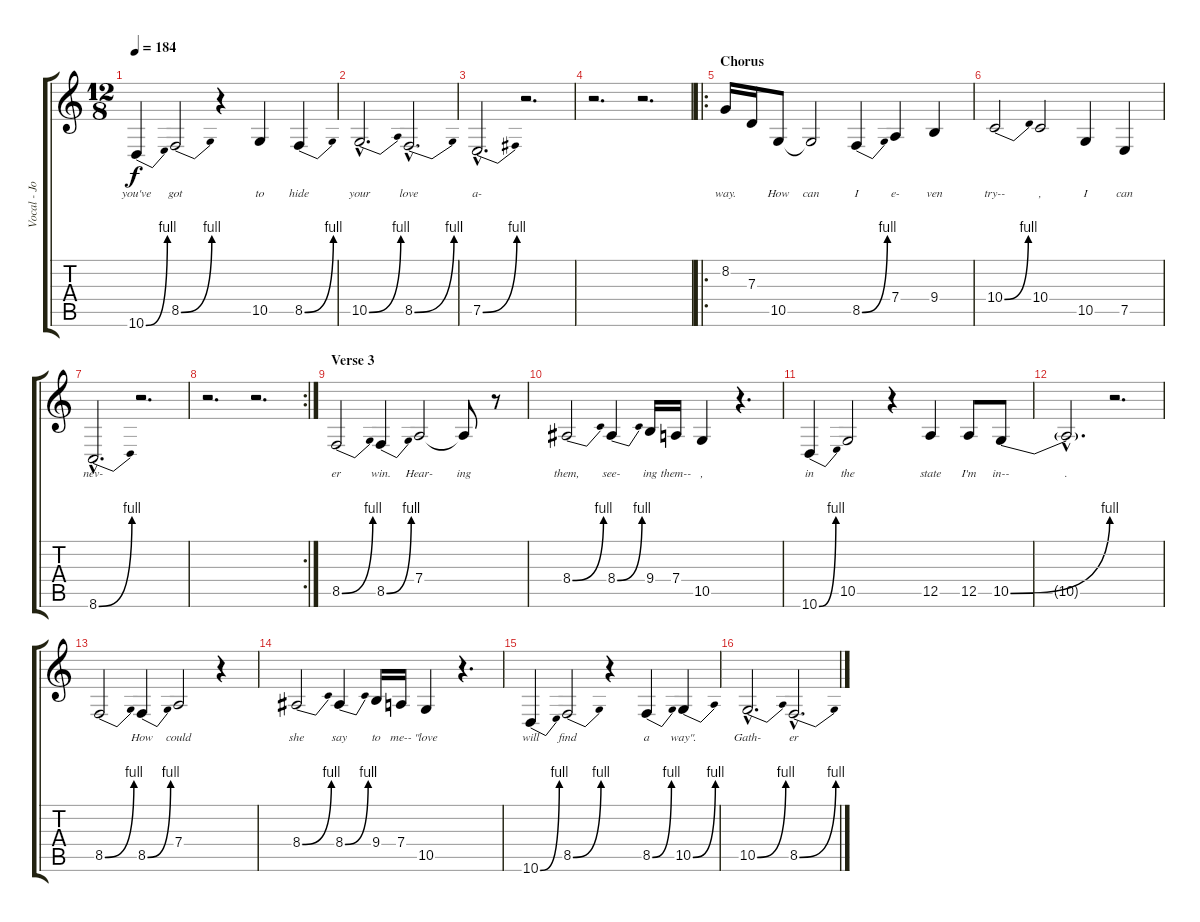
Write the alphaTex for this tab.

\track ("Vocal - John Lennon" "Vocal - Jo") {instrument altosax}
\staff {score tabs}
\tuning (E4 B3 G3 D3 A2 E2) {hide}
\ts (12 8)
\tempo 184
\clef g2
\ks c
10.6{be (bend 0 0 60 4)}.4{lyrics (0 "you've") lyrics (1 "") lyrics (2 "") lyrics (3 "") lyrics (4 "") dy f} 8.5{be (bend 0 0 60 4)}.2{lyrics (0 "got") lyrics (1 "") lyrics (2 "") lyrics (3 "") lyrics (4 "")} r.4 10.5.4{lyrics (0 "to") lyrics (1 "") lyrics (2 "") lyrics (3 "") lyrics (4 "")} 8.5{be (bend 0 0 60 4)}.4{lyrics (0 "hide") lyrics (1 "") lyrics (2 "") lyrics (3 "") lyrics (4 "")} |
10.5{be (bend 0 0 60 4) hac}.2{d lyrics (0 "your") lyrics (1 "") lyrics (2 "") lyrics (3 "") lyrics (4 "")} 8.5{be (bend 0 0 60 4) hac}.2{d lyrics (0 "love") lyrics (1 "") lyrics (2 "") lyrics (3 "") lyrics (4 "")} |
7.5{be (bend 0 0 60 4) hac}.2{d lyrics (0 "a-") lyrics (1 "") lyrics (2 "") lyrics (3 "") lyrics (4 "")} r.2{d} |
r.2{d} r.2{d} |
\ro
\section ("" "Chorus")
8.2.16{lyrics (0 "way.") lyrics (1 "") lyrics (2 "") lyrics (3 "") lyrics (4 "")} 7.3.16{lyrics (0 "") lyrics (1 "") lyrics (2 "") lyrics (3 "") lyrics (4 "")} 10.5.8{lyrics (0 "How") lyrics (1 "") lyrics (2 "") lyrics (3 "") lyrics (4 "")} 10.5{t}.2{lyrics (0 "can") lyrics (1 "") lyrics (2 "") lyrics (3 "") lyrics (4 "")} 8.5{be (bend 0 0 60 4)}.4{lyrics (0 "I") lyrics (1 "") lyrics (2 "") lyrics (3 "") lyrics (4 "")} 7.4.4{lyrics (0 "e-") lyrics (1 "") lyrics (2 "") lyrics (3 "") lyrics (4 "")} 9.4.4{lyrics (0 "ven") lyrics (1 "") lyrics (2 "") lyrics (3 "") lyrics (4 "")} |
10.4{be (bend 0 0 60 4)}.2{lyrics (0 "try--") lyrics (1 "") lyrics (2 "") lyrics (3 "") lyrics (4 "")} 10.4.2{lyrics (0 ",") lyrics (1 "") lyrics (2 "") lyrics (3 "") lyrics (4 "")} 10.5.4{lyrics (0 "I") lyrics (1 "") lyrics (2 "") lyrics (3 "") lyrics (4 "")} 7.5.4{lyrics (0 "can") lyrics (1 "") lyrics (2 "") lyrics (3 "") lyrics (4 "")} |
8.6{be (bend 0 0 60 4) hac}.2{d lyrics (0 "nev-") lyrics (1 "") lyrics (2 "") lyrics (3 "") lyrics (4 "")} r.2{d} |
\rc 2
r.2{d} r.2{d} |
\section ("" "Verse 3")
8.5{be (bend 0 0 60 4)}.2{lyrics (0 "er") lyrics (1 "") lyrics (2 "") lyrics (3 "") lyrics (4 "")} 8.5{be (bend 0 0 60 4)}.4{lyrics (0 "win.") lyrics (1 "") lyrics (2 "") lyrics (3 "") lyrics (4 "")} 7.4.2{lyrics (0 "Hear-") lyrics (1 "") lyrics (2 "") lyrics (3 "") lyrics (4 "")} 7.4{t}.8{lyrics (0 "ing") lyrics (1 "") lyrics (2 "") lyrics (3 "") lyrics (4 "")} r.8 |
8.4{be (bend 0 0 60 4)}.2{lyrics (0 "them,") lyrics (1 "") lyrics (2 "") lyrics (3 "") lyrics (4 "")} 8.4{be (bend 0 0 60 4)}.4{lyrics (0 "see-") lyrics (1 "") lyrics (2 "") lyrics (3 "") lyrics (4 "")} 9.4.16{lyrics (0 "ing") lyrics (1 "") lyrics (2 "") lyrics (3 "") lyrics (4 "")} 7.4.16{lyrics (0 "them--") lyrics (1 "") lyrics (2 "") lyrics (3 "") lyrics (4 "")} 10.5.4{lyrics (0 ",") lyrics (1 "") lyrics (2 "") lyrics (3 "") lyrics (4 "")} r.4{d} |
10.6{be (bend 0 0 60 4)}.4{lyrics (0 "in") lyrics (1 "") lyrics (2 "") lyrics (3 "") lyrics (4 "")} 10.5.2{lyrics (0 "the") lyrics (1 "") lyrics (2 "") lyrics (3 "") lyrics (4 "")} r.4 12.5.4{lyrics (0 "state") lyrics (1 "") lyrics (2 "") lyrics (3 "") lyrics (4 "")} 12.5.8{lyrics (0 "I'm") lyrics (1 "") lyrics (2 "") lyrics (3 "") lyrics (4 "")} 10.5{be (bend 0 0 60 4)}.8{lyrics (0 "in--") lyrics (1 "") lyrics (2 "") lyrics (3 "") lyrics (4 "")} |
10.5{hac t}.2{d lyrics (0 ".") lyrics (1 "") lyrics (2 "") lyrics (3 "") lyrics (4 "")} r.2{d} |
8.5{be (bend 0 0 60 4)}.2{lyrics (0 "") lyrics (1 "") lyrics (2 "") lyrics (3 "") lyrics (4 "")} 8.5{be (bend 0 0 60 4)}.4{lyrics (0 "How") lyrics (1 "") lyrics (2 "") lyrics (3 "") lyrics (4 "")} 7.4.2{lyrics (0 "could") lyrics (1 "") lyrics (2 "") lyrics (3 "") lyrics (4 "")} r.4 |
8.4{be (bend 0 0 60 4)}.2{lyrics (0 "she") lyrics (1 "") lyrics (2 "") lyrics (3 "") lyrics (4 "")} 8.4{be (bend 0 0 60 4)}.4{lyrics (0 "say") lyrics (1 "") lyrics (2 "") lyrics (3 "") lyrics (4 "")} 9.4.16{lyrics (0 "to") lyrics (1 "") lyrics (2 "") lyrics (3 "") lyrics (4 "")} 7.4.16{lyrics (0 "me--") lyrics (1 "") lyrics (2 "") lyrics (3 "") lyrics (4 "")} 10.5.4{lyrics (0 "\"love") lyrics (1 "") lyrics (2 "") lyrics (3 "") lyrics (4 "")} r.4{d} |
10.6{be (bend 0 0 60 4)}.4{lyrics (0 "will") lyrics (1 "") lyrics (2 "") lyrics (3 "") lyrics (4 "")} 8.5{be (bend 0 0 60 4)}.2{lyrics (0 "find") lyrics (1 "") lyrics (2 "") lyrics (3 "") lyrics (4 "")} r.4 8.5{be (bend 0 0 60 4)}.4{lyrics (0 "a") lyrics (1 "") lyrics (2 "") lyrics (3 "") lyrics (4 "")} 10.5{be (bend 0 0 60 4)}.4{lyrics (0 "way\".") lyrics (1 "") lyrics (2 "") lyrics (3 "") lyrics (4 "")} |
10.5{be (bend 0 0 60 4) hac}.2{d lyrics (0 "Gath-") lyrics (1 "") lyrics (2 "") lyrics (3 "") lyrics (4 "")} 8.5{be (bend 0 0 60 4) hac}.2{d lyrics (0 "er") lyrics (1 "") lyrics (2 "") lyrics (3 "") lyrics (4 "")}
